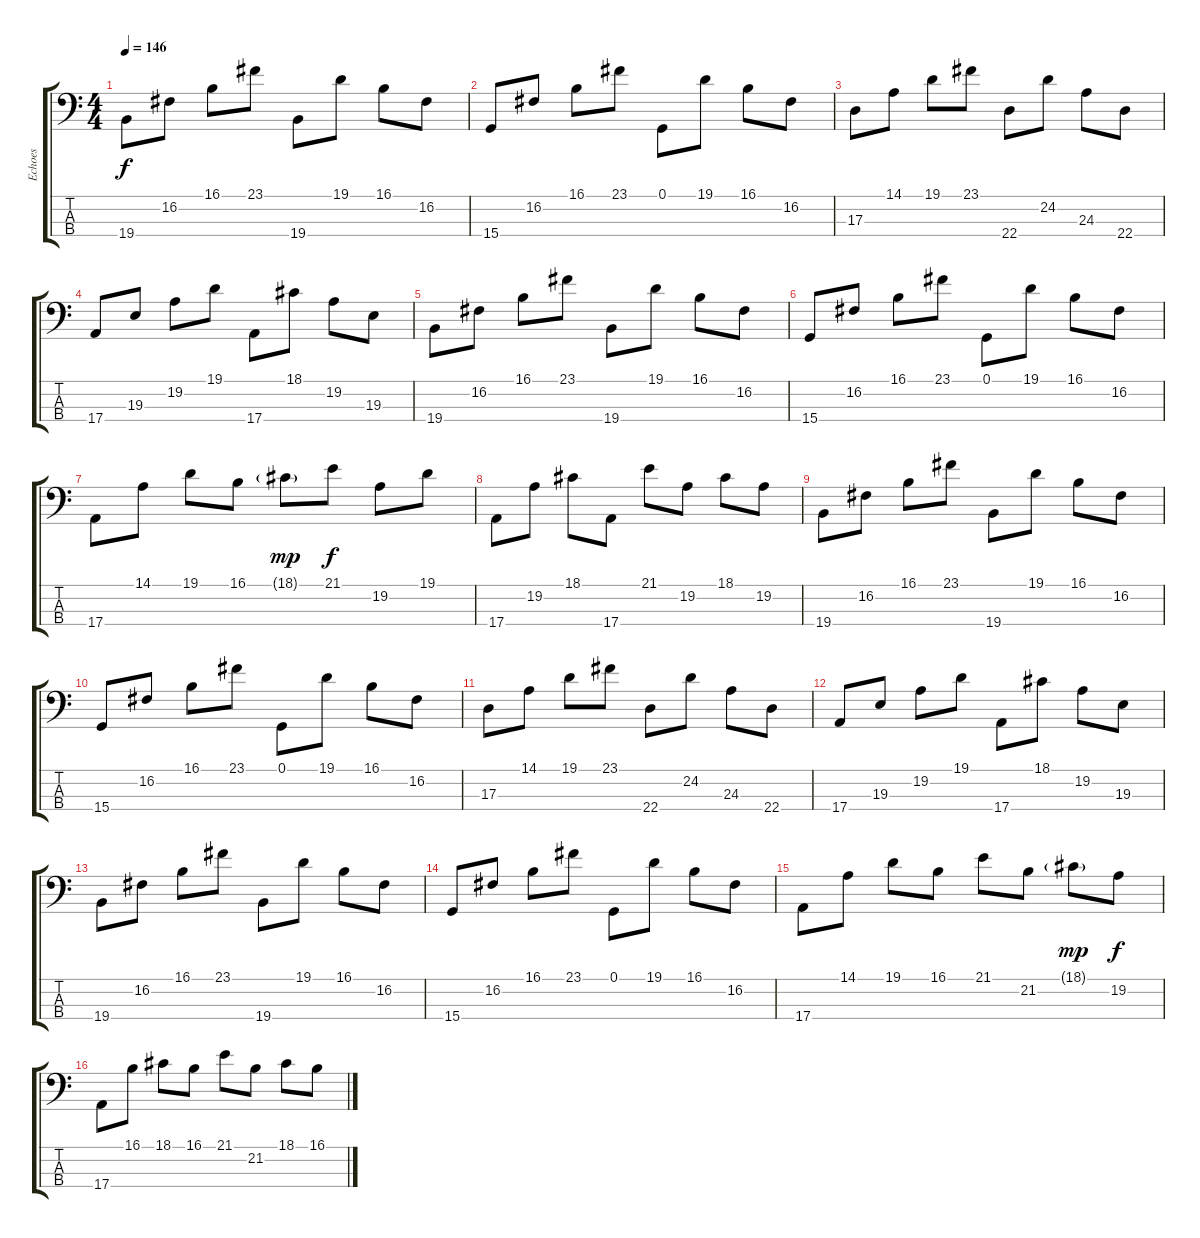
\track ("Echoes" "Echoes") {instrument fx7echoes}
\staff {score tabs}
\tuning (G2 D2 A1 E1) {hide}
\ts (4 4)
\tempo 146
\clef f4
\ks c
19.4.8{dy f} 16.2.8 16.1.8 23.1.8 19.4.8 19.1.8 16.1.8 16.2.8 |
15.4.8 16.2.8 16.1.8 23.1.8 0.1.8 19.1.8 16.1.8 16.2.8 |
17.3.8 14.1.8 19.1.8 23.1.8 22.4.8 24.2.8 24.3.8 22.4.8 |
17.4.8 19.3.8 19.2.8 19.1.8 17.4.8 18.1.8 19.2.8 19.3.8 |
19.4.8 16.2.8 16.1.8 23.1.8 19.4.8 19.1.8 16.1.8 16.2.8 |
15.4.8 16.2.8 16.1.8 23.1.8 0.1.8 19.1.8 16.1.8 16.2.8 |
17.4.8 14.1.8 19.1.8 16.1.8 18.1{g}.8{dy mp} 21.1.8{dy f} 19.2.8 19.1.8 |
17.4.8 19.2.8 18.1.8 17.4.8 21.1.8 19.2.8 18.1.8 19.2.8 |
19.4.8 16.2.8 16.1.8 23.1.8 19.4.8 19.1.8 16.1.8 16.2.8 |
15.4.8 16.2.8 16.1.8 23.1.8 0.1.8 19.1.8 16.1.8 16.2.8 |
17.3.8 14.1.8 19.1.8 23.1.8 22.4.8 24.2.8 24.3.8 22.4.8 |
17.4.8 19.3.8 19.2.8 19.1.8 17.4.8 18.1.8 19.2.8 19.3.8 |
19.4.8 16.2.8 16.1.8 23.1.8 19.4.8 19.1.8 16.1.8 16.2.8 |
15.4.8 16.2.8 16.1.8 23.1.8 0.1.8 19.1.8 16.1.8 16.2.8 |
17.4.8 14.1.8 19.1.8 16.1.8 21.1.8 21.2.8 18.1{g}.8{dy mp} 19.2.8{dy f} |
17.4.8 16.1.8 18.1.8 16.1.8 21.1.8 21.2.8 18.1.8 16.1.8
